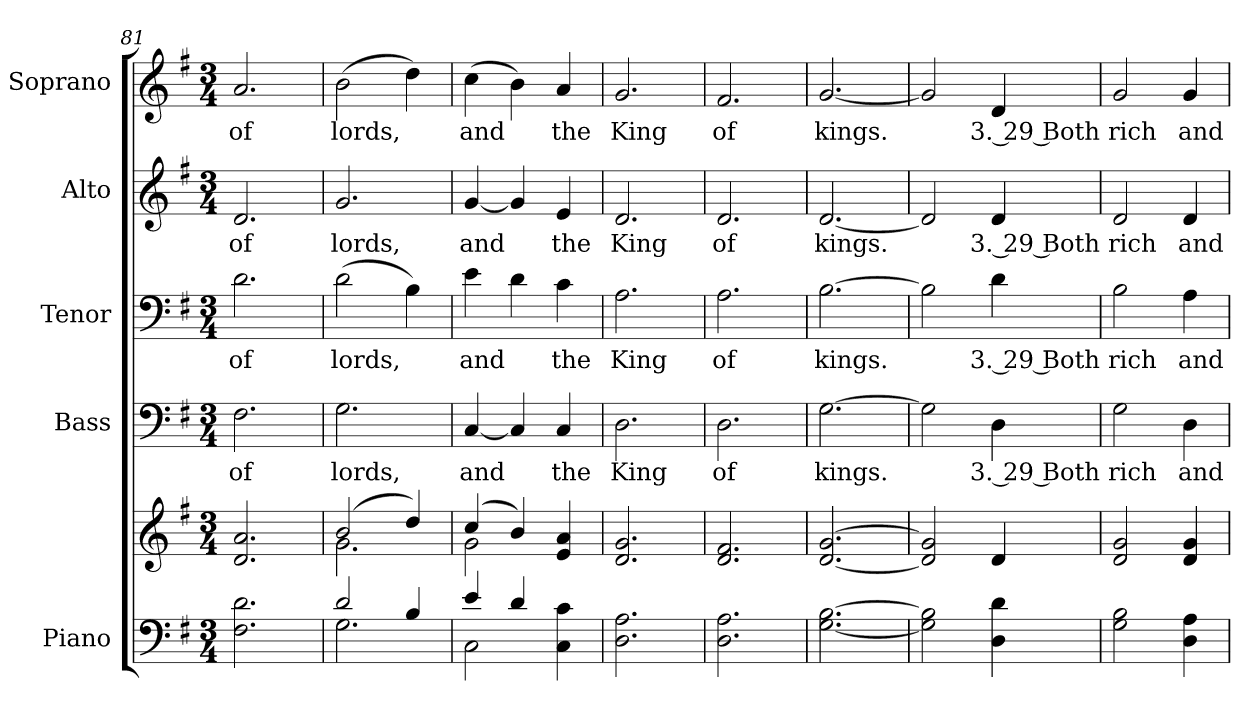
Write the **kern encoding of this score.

**kern	**kern	**kern	**text	**kern	**text	**kern	**text	**kern	**text
*part5	*part5	*part4	*part4	*part3	*part3	*part2	*part2	*part1	*part1
*staff6	*staff5	*staff4	*staff4	*staff3	*staff3	*staff2	*staff2	*staff1	*staff1
*I"Piano	*	*I"Bass	*	*I"Tenor	*	*I"Alto	*	*I"Soprano	*
*I'Pno.	*	*I'B.	*	*I'T.	*	*I'A.	*	*I'S.	*
*clefF4	*clefG2	*clefF4	*	*clefF4	*	*clefG2	*	*clefG2	*
*k[f#]	*k[f#]	*k[f#]	*	*k[f#]	*	*k[f#]	*	*k[f#]	*
*G:	*G:	*G:	*	*G:	*	*G:	*	*G:	*
*M3/4	*M3/4	*M3/4	*	*M3/4	*	*M3/4	*	*M3/4	*
=81	=81	=81	=81	=81	=81	=81	=81	=81	=81
!	!	!	!LO:LY:b:color=#000000	!	!	!	!	!	!
!	!	!	!	!	!LO:LY:b:color=#000000	!	!	!	!
!	!	!	!	!	!	!	!LO:LY:b:color=#000000	!	!
!	!	!	!	!	!	!	!	!	!LO:LY:b:color=#000000
2.F#i\ 2.di	2.di/ 2.ai	2.F#i\	of	2.di\	of	2.di/	of	2.ai/	of
=82	=82	=82	=82	=82	=82	=82	=82	=82	=82
*^	*^	*	*	*	*	*	*	*	*
!	!	!	!	!	!LO:LY:b:color=#000000	!	!	!	!	!	!
!	!	!	!	!	!	!	!LO:LY:b:color=#000000	!	!	!	!
!	!	!	!	!	!	!	!	!	!LO:LY:b:color=#000000	!	!
!	!	!	!	!	!	!	!	!	!	!	!LO:LY:b:color=#000000
2di/	2.Gi\	(2bi/	2.gi\	2.Gi\	lords,	(2di\	lords,	2.gi/	lords,	(2bi\	lords,
4Bi/	.	4ddi/)	.	.	.	4Bi\)	.	.	.	4ddi\)	.
!!LO:PB:g=z
=83	=83	=83	=83	=83	=83	=83	=83	=83	=83	=83	=83
!	!	!	!	!	!LO:LY:b:color=#000000	!	!	!	!	!	!
!	!	!	!	!	!	!	!LO:LY:b:color=#000000	!	!	!	!
!	!	!	!	!	!	!	!	!	!LO:LY:b:color=#000000	!	!
!	!	!	!	!	!	!	!	!	!	!	!LO:LY:b:color=#000000
4ei/	2Ci\	(4cci/	2gi\	[<4Ci/	and	4ei\	and	[<4gi/	and	(4cci\	and
4di/	.	4bi/)	.	4Ci/]	.	4di\	.	4gi/]	.	4bi\)	.
!	!	!	!	!	!LO:LY:b:color=#000000	!	!	!	!	!	!
!	!	!	!	!	!	!	!LO:LY:b:color=#000000	!	!	!	!
!	!	!	!	!	!	!	!	!	!LO:LY:b:color=#000000	!	!
!	!	!	!	!	!	!	!	!	!	!	!LO:LY:b:color=#000000
4Ci\ 4ci	4ryy	4ei/ 4ai	4ryy	4Ci/	the	4ci\	the	4ei/	the	4ai/	the
*v	*v	*	*	*	*	*	*	*	*	*	*
*	*v	*v	*	*	*	*	*	*	*	*
=84	=84	=84	=84	=84	=84	=84	=84	=84	=84
*^	*^	*	*	*	*	*	*	*	*
!	!	!	!	!	!LO:LY:b:color=#000000	!	!	!	!	!	!
*v	*v	*	*	*	*	*	*	*	*	*	*
*	*v	*v	*	*	*	*	*	*	*	*
*^	*^	*	*	*	*	*	*	*	*
!	!	!	!	!	!	!	!LO:LY:b:color=#000000	!	!	!	!
*v	*v	*	*	*	*	*	*	*	*	*	*
*	*v	*v	*	*	*	*	*	*	*	*
*^	*^	*	*	*	*	*	*	*	*
!	!	!	!	!	!	!	!	!	!LO:LY:b:color=#000000	!	!
*v	*v	*	*	*	*	*	*	*	*	*	*
*	*v	*v	*	*	*	*	*	*	*	*
*^	*^	*	*	*	*	*	*	*	*
!	!	!	!	!	!	!	!	!	!	!	!LO:LY:b:color=#000000
*v	*v	*	*	*	*	*	*	*	*	*	*
*	*v	*v	*	*	*	*	*	*	*	*
2.Di\ 2.Ai	2.di/ 2.gi	2.Di\	King	2.Ai\	King	2.di/	King	2.gi/	King
=85	=85	=85	=85	=85	=85	=85	=85	=85	=85
!	!	!	!LO:LY:b:color=#000000	!	!	!	!	!	!
!	!	!	!	!	!LO:LY:b:color=#000000	!	!	!	!
!	!	!	!	!	!	!	!LO:LY:b:color=#000000	!	!
!	!	!	!	!	!	!	!	!	!LO:LY:b:color=#000000
2.Di\ 2.Ai	2.di/ 2.f#i	2.Di\	of	2.Ai\	of	2.di/	of	2.f#i/	of
!!LO:PB:g=z
=86	=86	=86	=86	=86	=86	=86	=86	=86	=86
!	!	!	!LO:LY:b:color=#000000	!	!	!	!	!	!
!	!	!	!	!	!LO:LY:b:color=#000000	!	!	!	!
!	!	!	!	!	!	!	!LO:LY:b:color=#000000	!	!
!	!	!	!	!	!	!	!	!	!LO:LY:b:color=#000000
[<2.Gi\ [>2.Bi	[<2.di/ [>2.gi	[>2.Gi\	kings.	[>2.Bi\	kings.	[<2.di/	kings.	[<2.gi/	kings.
=87	=87	=87	=87	=87	=87	=87	=87	=87	=87
2Gi\] 2Bi]	2di/] 2gi]	2Gi\]	.	2Bi\]	.	2di/]	.	2gi/]	.
!	!	!	!LO:LY:b:color=#000000	!	!	!	!	!	!
!	!	!	!	!	!LO:LY:b:color=#000000	!	!	!	!
!	!	!	!	!	!	!	!LO:LY:b:color=#000000	!	!
*	*	*	*	*	*	*	*	*MM200	*
!	!	!	!	!	!	!	!	!	!LO:LY:b:color=#000000
4Di\ 4di	4di/	4Di\	3. 29 Both	4di\	3. 29 Both	4di/	3. 29 Both	4di/	3. 29 Both
=88	=88	=88	=88	=88	=88	=88	=88	=88	=88
!	!	!	!LO:LY:b:color=#000000	!	!	!	!	!	!
!	!	!	!	!	!LO:LY:b:color=#000000	!	!	!	!
!	!	!	!	!	!	!	!LO:LY:b:color=#000000	!	!
!	!	!	!	!	!	!	!	!	!LO:LY:b:color=#000000
2Gi\ 2Bi	2di/ 2gi	2Gi\	rich	2Bi\	rich	2di/	rich	2gi/	rich
!	!	!	!LO:LY:b:color=#000000	!	!	!	!	!	!
!	!	!	!	!	!LO:LY:b:color=#000000	!	!	!	!
!	!	!	!	!	!	!	!LO:LY:b:color=#000000	!	!
!	!	!	!	!	!	!	!	!	!LO:LY:b:color=#000000
4Di\ 4Ai	4di/ 4gi	4Di\	and	4Ai\	and	4di/	and	4gi/	and
=	=	=	=	=	=	=	=	=	=
*-	*-	*-	*-	*-	*-	*-	*-	*-	*-
